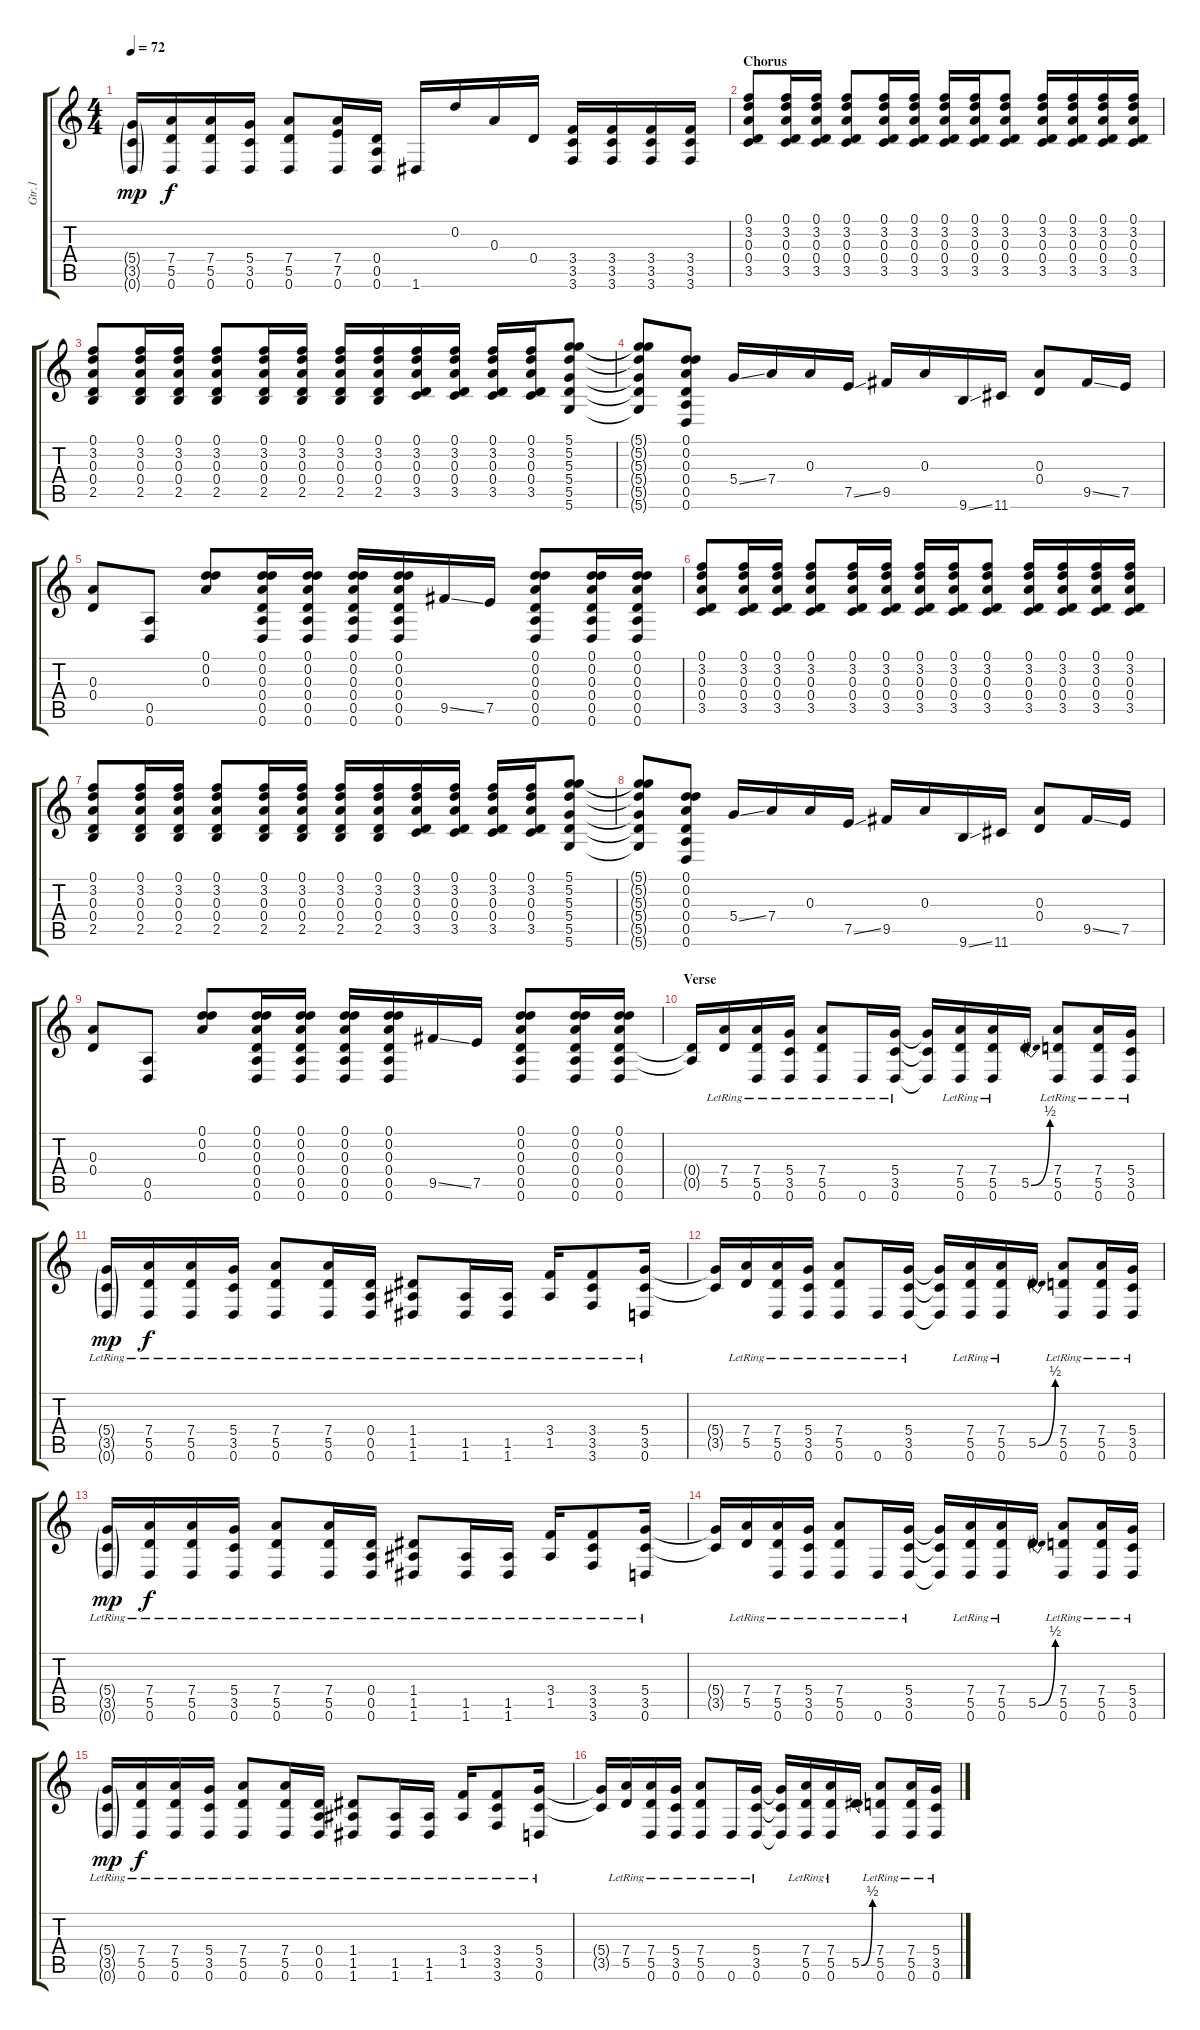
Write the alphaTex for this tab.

\track ("Gtr.1" "Gtr.1") {instrument electricguitarclean}
\staff {score tabs}
\tuning (D4 D4 A3 D3 A2 D2) {hide}
\ts (4 4)
\tempo 72
\clef g2
\ks c
(5.4{g} 3.5{g} 0.6{g}).16{dy mp} (7.4 5.5 0.6).16{dy f} (7.4 5.5 0.6).16 (5.4 3.5 0.6).16 (7.4 5.5 0.6).8 (7.4 7.5 0.6).16 (0.4 0.5 0.6).16 1.6.16 0.2.16 0.3.16 0.4.16 (3.4 3.5 3.6).16 (3.4 3.5 3.6).16 (3.4 3.5 3.6).16 (3.4 3.5 3.6).16 |
\section ("" "Chorus")
(0.1 3.2 0.3 0.4 3.5).8 (0.1 3.2 0.3 0.4 3.5).16 (0.1 3.2 0.3 0.4 3.5).16 (0.1 3.2 0.3 0.4 3.5).8 (0.1 3.2 0.3 0.4 3.5).16 (0.1 3.2 0.3 0.4 3.5).16 (0.1 3.2 0.3 0.4 3.5).16 (0.1 3.2 0.3 0.4 3.5).16 (0.1 3.2 0.3 0.4 3.5).8 (0.1 3.2 0.3 0.4 3.5).16 (0.1 3.2 0.3 0.4 3.5).16 (0.1 3.2 0.3 0.4 3.5).16 (0.1 3.2 0.3 0.4 3.5).16 |
(0.1 3.2 0.3 0.4 2.5).8 (0.1 3.2 0.3 0.4 2.5).16 (0.1 3.2 0.3 0.4 2.5).16 (0.1 3.2 0.3 0.4 2.5).8 (0.1 3.2 0.3 0.4 2.5).16 (0.1 3.2 0.3 0.4 2.5).16 (0.1 3.2 0.3 0.4 2.5).16 (0.1 3.2 0.3 0.4 2.5).16 (0.1 3.2 0.3 0.4 3.5).16 (0.1 3.2 0.3 0.4 3.5).16 (0.1 3.2 0.3 0.4 3.5).16 (0.1 3.2 0.3 0.4 3.5).16 (5.1 5.2 5.3 5.4 5.5 5.6).8 |
(5.1{t} 5.2{t} 5.3{t} 5.4{t} 5.5{t} 5.6{t}).8 (0.1 0.2 0.3 0.4 0.5 0.6).8 5.4{ss}.16 7.4.16 0.3.16 7.5{ss}.16 9.5.16 0.3.16 9.6{ss}.16 11.6.16 (0.3 0.4).8 9.5{ss}.16 7.5.16 |
(0.3 0.4).8 (0.5 0.6).8 (0.1 0.2 0.3).8 (0.1 0.2 0.3 0.4 0.5 0.6).16 (0.1 0.2 0.3 0.4 0.5 0.6).16 (0.1 0.2 0.3 0.4 0.5 0.6).16 (0.1 0.2 0.3 0.4 0.5 0.6).16 9.5{ss}.16 7.5.16 (0.1 0.2 0.3 0.4 0.5 0.6).8 (0.1 0.2 0.3 0.4 0.5 0.6).16 (0.1 0.2 0.3 0.4 0.5 0.6).16 |
(0.1 3.2 0.3 0.4 3.5).8 (0.1 3.2 0.3 0.4 3.5).16 (0.1 3.2 0.3 0.4 3.5).16 (0.1 3.2 0.3 0.4 3.5).8 (0.1 3.2 0.3 0.4 3.5).16 (0.1 3.2 0.3 0.4 3.5).16 (0.1 3.2 0.3 0.4 3.5).16 (0.1 3.2 0.3 0.4 3.5).16 (0.1 3.2 0.3 0.4 3.5).8 (0.1 3.2 0.3 0.4 3.5).16 (0.1 3.2 0.3 0.4 3.5).16 (0.1 3.2 0.3 0.4 3.5).16 (0.1 3.2 0.3 0.4 3.5).16 |
(0.1 3.2 0.3 0.4 2.5).8 (0.1 3.2 0.3 0.4 2.5).16 (0.1 3.2 0.3 0.4 2.5).16 (0.1 3.2 0.3 0.4 2.5).8 (0.1 3.2 0.3 0.4 2.5).16 (0.1 3.2 0.3 0.4 2.5).16 (0.1 3.2 0.3 0.4 2.5).16 (0.1 3.2 0.3 0.4 2.5).16 (0.1 3.2 0.3 0.4 3.5).16 (0.1 3.2 0.3 0.4 3.5).16 (0.1 3.2 0.3 0.4 3.5).16 (0.1 3.2 0.3 0.4 3.5).16 (5.1 5.2 5.3 5.4 5.5 5.6).8 |
(5.1{t} 5.2{t} 5.3{t} 5.4{t} 5.5{t} 5.6{t}).8 (0.1 0.2 0.3 0.4 0.5 0.6).8 5.4{ss}.16 7.4.16 0.3.16 7.5{ss}.16 9.5.16 0.3.16 9.6{ss}.16 11.6.16 (0.3 0.4).8 9.5{ss}.16 7.5.16 |
(0.3 0.4).8 (0.5 0.6).8 (0.1 0.2 0.3).8 (0.1 0.2 0.3 0.4 0.5 0.6).16 (0.1 0.2 0.3 0.4 0.5 0.6).16 (0.1 0.2 0.3 0.4 0.5 0.6).16 (0.1 0.2 0.3 0.4 0.5 0.6).16 9.5{ss}.16 7.5.16 (0.1 0.2 0.3 0.4 0.5 0.6).8 (0.1 0.2 0.3 0.4 0.5 0.6).16 (0.1 0.2 0.3 0.4 0.5 0.6).16 |
\section ("" "Verse")
(0.4{t} 0.5{t}).16 (7.4{lr} 5.5{lr}).16 (7.4{lr} 5.5{lr} 0.6{lr}).16 (5.4{lr} 3.5{lr} 0.6{lr}).16 (7.4{lr} 5.5{lr} 0.6{lr}).8 0.6{lr}.16 (5.4{lr} 3.5{lr} 0.6{lr}).16 (5.4{t} 3.5{t} 0.6{t}).16 (7.4{lr} 5.5{lr} 0.6{lr}).16 (7.4{lr} 5.5{lr} 0.6{lr}).16 5.5{be (bend 0 0 60 2)}.16 (7.4{lr} 5.5{lr} 0.6{lr}).8 (7.4{lr} 5.5{lr} 0.6{lr}).16 (5.4{lr} 3.5{lr} 0.6{lr}).16 |
(5.4{g lr} 3.5{g lr} 0.6{g lr}).16{dy mp} (7.4{lr} 5.5{lr} 0.6{lr}).16{dy f} (7.4{lr} 5.5{lr} 0.6{lr}).16 (5.4{lr} 3.5{lr} 0.6{lr}).16 (7.4{lr} 5.5{lr} 0.6{lr}).8 (7.4{lr} 5.5{lr} 0.6{lr}).16 (0.4{lr} 0.5{lr} 0.6{lr}).16 (1.4{lr} 1.5{lr} 1.6{lr}).8 (1.5{lr} 1.6{lr}).16 (1.5{lr} 1.6{lr}).16 (3.4{lr} 1.5{lr}).16 (3.4{lr} 3.5{lr} 3.6{lr}).8 (5.4{lr} 3.5{lr} 0.6{lr}).16 |
(5.4{t} 3.5{t}).16 (7.4{lr} 5.5{lr}).16 (7.4{lr} 5.5{lr} 0.6{lr}).16 (5.4{lr} 3.5{lr} 0.6{lr}).16 (7.4{lr} 5.5{lr} 0.6{lr}).8 0.6{lr}.16 (5.4{lr} 3.5{lr} 0.6{lr}).16 (5.4{t} 3.5{t} 0.6{t}).16 (7.4{lr} 5.5{lr} 0.6{lr}).16 (7.4{lr} 5.5{lr} 0.6{lr}).16 5.5{be (bend 0 0 60 2)}.16 (7.4{lr} 5.5{lr} 0.6{lr}).8 (7.4{lr} 5.5{lr} 0.6{lr}).16 (5.4{lr} 3.5{lr} 0.6{lr}).16 |
(5.4{g lr} 3.5{g lr} 0.6{g lr}).16{dy mp} (7.4{lr} 5.5{lr} 0.6{lr}).16{dy f} (7.4{lr} 5.5{lr} 0.6{lr}).16 (5.4{lr} 3.5{lr} 0.6{lr}).16 (7.4{lr} 5.5{lr} 0.6{lr}).8 (7.4{lr} 5.5{lr} 0.6{lr}).16 (0.4{lr} 0.5{lr} 0.6{lr}).16 (1.4{lr} 1.5{lr} 1.6{lr}).8 (1.5{lr} 1.6{lr}).16 (1.5{lr} 1.6{lr}).16 (3.4{lr} 1.5{lr}).16 (3.4{lr} 3.5{lr} 3.6{lr}).8 (5.4{lr} 3.5{lr} 0.6{lr}).16 |
(5.4{t} 3.5{t}).16 (7.4{lr} 5.5{lr}).16 (7.4{lr} 5.5{lr} 0.6{lr}).16 (5.4{lr} 3.5{lr} 0.6{lr}).16 (7.4{lr} 5.5{lr} 0.6{lr}).8 0.6{lr}.16 (5.4{lr} 3.5{lr} 0.6{lr}).16 (5.4{t} 3.5{t} 0.6{t}).16 (7.4{lr} 5.5{lr} 0.6{lr}).16 (7.4{lr} 5.5{lr} 0.6{lr}).16 5.5{be (bend 0 0 60 2)}.16 (7.4{lr} 5.5{lr} 0.6{lr}).8 (7.4{lr} 5.5{lr} 0.6{lr}).16 (5.4{lr} 3.5{lr} 0.6{lr}).16 |
(5.4{g lr} 3.5{g lr} 0.6{g lr}).16{dy mp} (7.4{lr} 5.5{lr} 0.6{lr}).16{dy f} (7.4{lr} 5.5{lr} 0.6{lr}).16 (5.4{lr} 3.5{lr} 0.6{lr}).16 (7.4{lr} 5.5{lr} 0.6{lr}).8 (7.4{lr} 5.5{lr} 0.6{lr}).16 (0.4{lr} 0.5{lr} 0.6{lr}).16 (1.4{lr} 1.5{lr} 1.6{lr}).8 (1.5{lr} 1.6{lr}).16 (1.5{lr} 1.6{lr}).16 (3.4{lr} 1.5{lr}).16 (3.4{lr} 3.5{lr} 3.6{lr}).8 (5.4{lr} 3.5{lr} 0.6{lr}).16 |
(5.4{t} 3.5{t}).16 (7.4{lr} 5.5{lr}).16 (7.4{lr} 5.5{lr} 0.6{lr}).16 (5.4{lr} 3.5{lr} 0.6{lr}).16 (7.4{lr} 5.5{lr} 0.6{lr}).8 0.6{lr}.16 (5.4{lr} 3.5{lr} 0.6{lr}).16 (5.4{t} 3.5{t} 0.6{t}).16 (7.4{lr} 5.5{lr} 0.6{lr}).16 (7.4{lr} 5.5{lr} 0.6{lr}).16 5.5{be (bend 0 0 60 2)}.16 (7.4{lr} 5.5{lr} 0.6{lr}).8 (7.4{lr} 5.5{lr} 0.6{lr}).16 (5.4{lr} 3.5{lr} 0.6{lr}).16
